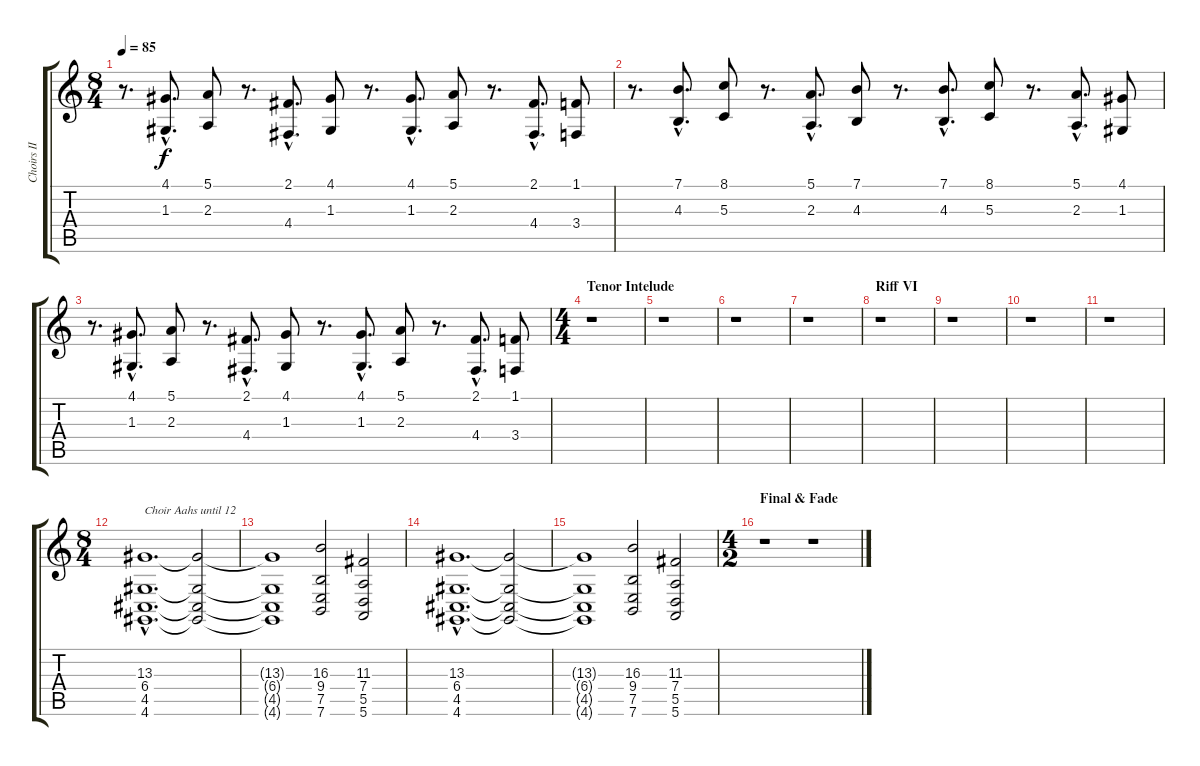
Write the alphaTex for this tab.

\track ("Choirs II" "Choirs II") {instrument choiraahs}
\staff {score tabs}
\tuning (E4 B3 G3 D3 A2 E2) {hide}
\ts (8 4)
\tempo 85
\clef g2
\ks c
r.8{d dy f} (4.1{hac} 1.3{hac}).8{d} (5.1 2.3).8 r.8{d} (2.1{hac} 4.4{hac}).8{d} (4.1 1.3).8 r.8{d} (4.1{hac} 1.3{hac}).8{d} (5.1 2.3).8 r.8{d} (2.1{hac} 4.4{hac}).8{d} (1.1 3.4).8 |
r.8{d} (7.1{hac} 4.3{hac}).8{d} (8.1 5.3).8 r.8{d} (5.1{hac} 2.3{hac}).8{d} (7.1 4.3).8 r.8{d} (7.1{hac} 4.3{hac}).8{d} (8.1 5.3).8 r.8{d} (5.1{hac} 2.3{hac}).8{d} (4.1 1.3).8 |
r.8{d} (4.1{hac} 1.3{hac}).8{d} (5.1 2.3).8 r.8{d} (2.1{hac} 4.4{hac}).8{d} (4.1 1.3).8 r.8{d} (4.1{hac} 1.3{hac}).8{d} (5.1 2.3).8 r.8{d} (2.1{hac} 4.4{hac}).8{d} (1.1 3.4).8 |
\ts (4 4)
\section ("" "Tenor Intelude")
r.1 |
r.1 |
r.1 |
r.1 |
\section ("" "Riff VI")
r.1 |
r.1 |
r.1 |
r.1 |
\ts (8 4)
(13.3{hac} 6.4{hac} 4.5{hac} 4.6{hac}).1{d txt "Choir Aahs until 12" volume 8 instrument choiraahs} (13.3{t} 6.4{t} 4.5{t} 4.6{t}).2 |
(13.3{t} 6.4{t} 4.5{t} 4.6{t}).1 (16.3 9.4 7.5 7.6).2 (11.3 7.4 5.5 5.6).2 |
(13.3{hac} 6.4{hac} 4.5{hac} 4.6{hac}).1{d instrument choiraahs} (13.3{t} 6.4{t} 4.5{t} 4.6{t}).2 |
(13.3{t} 6.4{t} 4.5{t} 4.6{t}).1 (16.3 9.4 7.5 7.6).2 (11.3 7.4 5.5 5.6).2 |
\ts (4 2)
\section ("" "Final & Fade")
r.1 r.1
